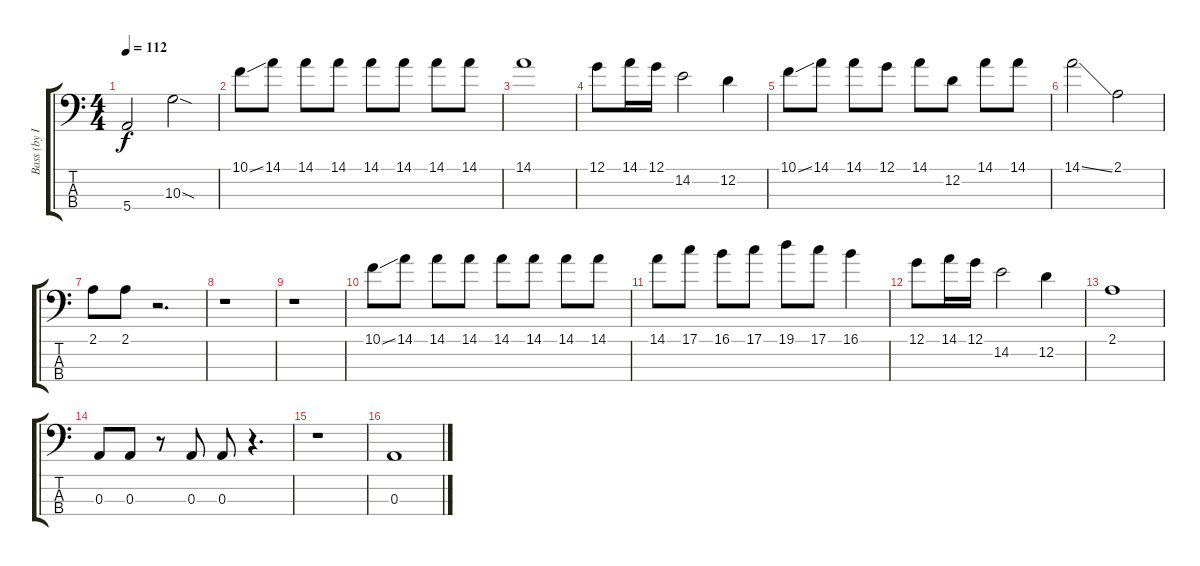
\track ("Bass (by IronFist)" "Bass (by I") {instrument electricbassfinger}
\staff {score tabs}
\tuning (G2 D2 A1 E1) {hide}
\ts (4 4)
\tempo 112
\clef f4
\ks c
5.4.2{dy f} 10.3{sod}.2 |
10.1{ss}.8 14.1.8 14.1.8 14.1.8 14.1.8 14.1.8 14.1.8 14.1.8 |
14.1.1 |
12.1.8 14.1.16 12.1.16 14.2.2 12.2.4 |
10.1{ss}.8 14.1.8 14.1.8 12.1.8 14.1.8 12.2.8 14.1.8 14.1.8 |
14.1{ss}.2 2.1.2 |
2.1.8 2.1.8 r.2{d} |
r.1 |
r.1 |
10.1{ss}.8 14.1.8 14.1.8 14.1.8 14.1.8 14.1.8 14.1.8 14.1.8 |
14.1.8 17.1.8 16.1.8 17.1.8 19.1.8 17.1.8 16.1.4 |
12.1.8 14.1.16 12.1.16 14.2.2 12.2.4 |
2.1.1 |
0.3.8 0.3.8 r.8 0.3.8 0.3.8 r.4{d} |
r.1 |
0.3.1
